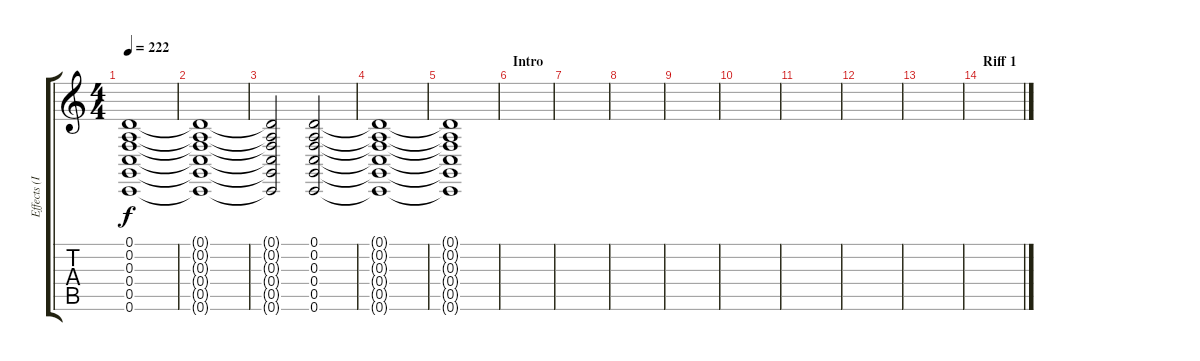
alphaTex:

\track ("Effects (Intro)" "Effects (I") {instrument seashore}
\staff {score tabs}
\tuning (D4 A3 F3 C3 G2 C2) {hide}
\ts (4 4)
\tempo 222
\clef g2
\ks c
(0.1 0.2 0.3 0.4 0.5 0.6).1{dy f volume 16 instrument seashore} |
(0.1{t} 0.2{t} 0.3{t} 0.4{t} 0.5{t} 0.6{t}).1 |
(0.1{t} 0.2{t} 0.3{t} 0.4{t} 0.5{t} 0.6{t}).2 (0.1 0.2 0.3 0.4 0.5 0.6).2 |
(0.1{t} 0.2{t} 0.3{t} 0.4{t} 0.5{t} 0.6{t}).1{volume 16} |
(0.1{t} 0.2{t} 0.3{t} 0.4{t} 0.5{t} 0.6{t}).1 |
\section ("" "Intro")
|
|
|
|
|
|
|
|
\section ("" "Riff 1")
